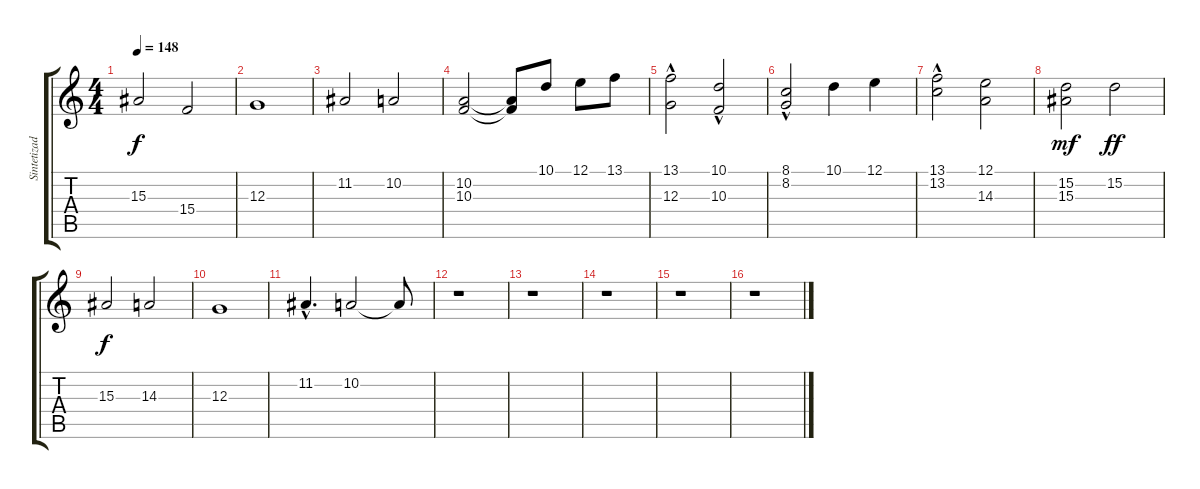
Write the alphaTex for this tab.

\track ("Sintetizador" "Sintetizad") {instrument pad2warm}
\staff {score tabs}
\tuning (E4 B3 G3 D3 A2 E2) {hide}
\ts (4 4)
\tempo 148
\clef g2
\ks c
15.3.2{dy f} 15.4.2 |
12.3.1 |
11.2.2 10.2.2 |
(10.2 10.3).2 (10.2{t} 10.3{t}).8 10.1.8 12.1.8 13.1.8 |
(13.1{hac} 12.3).2 (10.1{hac} 10.3).2 |
(8.1{hac} 8.2{hac}).2 10.1.4 12.1.4 |
(13.1 13.2{hac}).2 (12.1 14.3).2 |
(15.2 15.3).2{dy mf} 15.2.2{dy ff} |
15.3.2{dy f} 14.3.2 |
12.3.1 |
11.2{hac}.4{d} 10.2.2 10.2{t}.8 |
r.1 |
r.1 |
r.1 |
r.1 |
r.1
